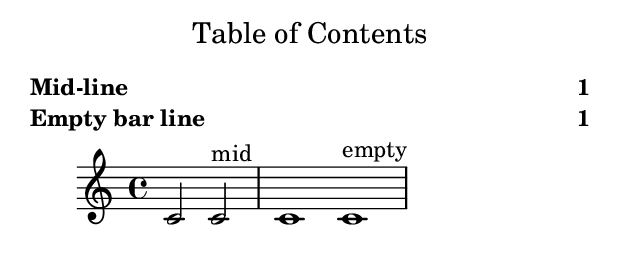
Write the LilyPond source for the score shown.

%% Generated by lilypond-book
%% Options: [exampleindent=10.16\mm,indent=0\mm,line-width=160\mm]
\include "lilypond-book-preamble.ly"


% ****************************************************************
% Start cut-&-pastable-section
% ****************************************************************



\paper {
  indent = 0\mm
  line-width = 160\mm
  % offset the left padding, also add 1mm as lilypond creates cropped
  % images with a little space on the right
  line-width = #(- line-width (* mm  3.000000) (* mm 1))
}

\layout {
  
}





% ****************************************************************
% ly snippet:
% ****************************************************************
\sourcefilename "/home/gub/NewGub/gub/target/linux-x86/src/lilypond-git.sv.gnu.org--lilypond.git-release-unstable/input/regression/page-label-loose-column.ly"
\sourcefileline 0
\version "2.21.2"

\header {
  texidoc = "Page labels on loose columns are not ignored: this includes both mid-line
unbreakable columns which only contain labels and columns with empty bar lines (and no other
break-aligned grobs)."
}

#(set-default-paper-size "a6")

\book {
  \markuplist \table-of-contents

  \relative {
    c'2 \tocItem \markup "Mid-line" c^"mid"
    c1
    \bar ""
    \tocItem \markup "Empty bar line"
    c1^"empty"
  }
}



% ****************************************************************
% end ly snippet
% ****************************************************************
